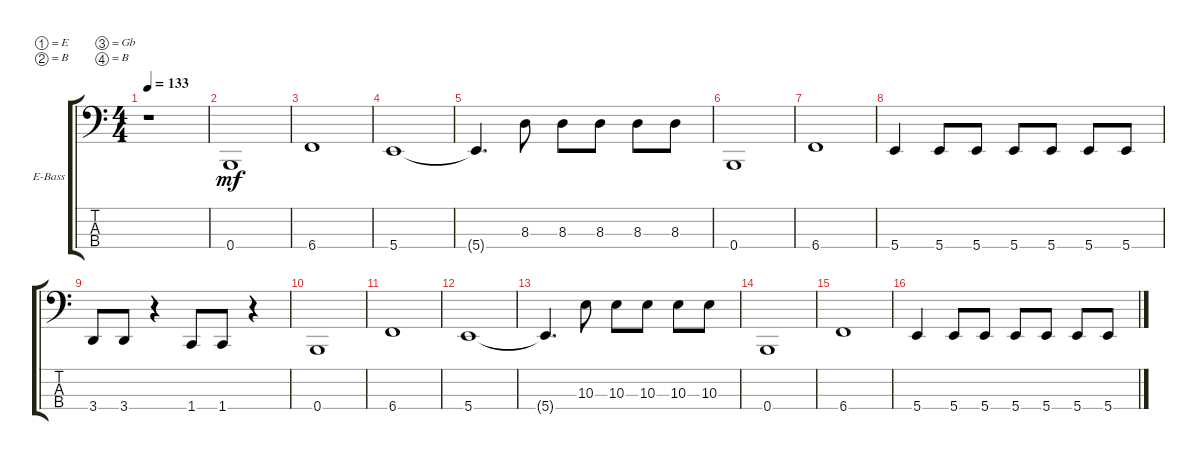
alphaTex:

\defaultSystemsLayout 4
\bracketExtendMode groupsimilarinstruments
\firstSystemTrackNameOrientation horizontal
\otherSystemsTrackNameOrientation horizontal
\track ("Electric Bass" "E-Bass") {instrument electricbassfinger}
\staff {score tabs}
\tuning (E2 B1 Gb1 B0)
\ts (4 4)
\tempo 133
\clef f4
\scale
0.487395
\ks c
r.1{dy mf instrument electricbassfinger} |
\scale
0.256303 0.4.1 |
\scale
0.256303 6.4.1 |
\scale
0.333333 5.4.1 |
\scale
0.333333 5.4{t}.4{d} 8.3.8 8.3.8 8.3.8 8.3.8 8.3.8 |
\scale
0.333333 0.4.1 |
\scale
0.333333 6.4.1 |
\scale
0.333333 5.4.4 5.4.8 5.4.8 5.4.8 5.4.8 5.4.8 5.4.8 |
\scale
0.333333 3.4.8 3.4.8 r.4 1.4.8 1.4.8 r.4 |
\scale
0.333333 0.4.1 |
\scale
0.333333 6.4.1 |
\scale
0.333333 5.4.1 |
\scale
0.333333 5.4{t}.4{d} 10.3.8 10.3.8 10.3.8 10.3.8 10.3.8 |
\scale
0.333333 0.4.1 |
\scale
0.333333 6.4.1 |
5.4.4 5.4.8 5.4.8 5.4.8 5.4.8 5.4.8 5.4.8
